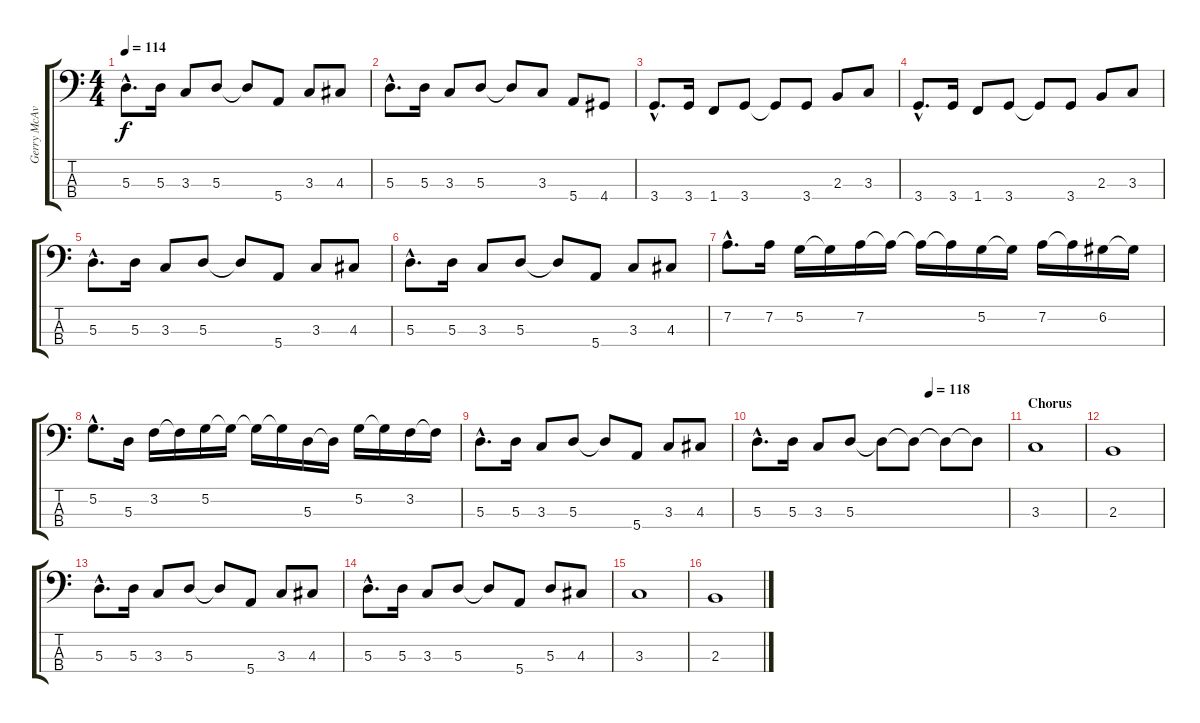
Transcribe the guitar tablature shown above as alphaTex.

\track ("Gerry McAvoy" "Gerry McAv") {instrument electricbasspick}
\staff {score tabs}
\tuning (G2 D2 A1 E1) {hide}
\ts (4 4)
\tempo 114
\clef f4
\ks c
5.3{hac}.8{d dy f} 5.3.16 3.3.8 5.3.8 5.3{t}.8 5.4.8 3.3.8 4.3.8 |
5.3{hac}.8{d} 5.3.16 3.3.8 5.3.8 5.3{t}.8 3.3.8 5.4.8 4.4.8 |
3.4{hac}.8{d} 3.4.16 1.4.8 3.4.8 3.4{t}.8 3.4.8 2.3.8 3.3.8 |
3.4{hac}.8{d} 3.4.16 1.4.8 3.4.8 3.4{t}.8 3.4.8 2.3.8 3.3.8 |
5.3{hac}.8{d} 5.3.16 3.3.8 5.3.8 5.3{t}.8 5.4.8 3.3.8 4.3.8 |
5.3{hac}.8{d} 5.3.16 3.3.8 5.3.8 5.3{t}.8 5.4.8 3.3.8 4.3.8 |
7.2{hac}.8{d} 7.2.16 5.2.16 5.2{t}.16 7.2.16 7.2{t}.16 7.2{t}.16 7.2{t}.16 5.2.16 5.2{t}.16 7.2.16 7.2{t}.16 6.2.16 6.2{t}.16 |
5.2{hac}.8{d} 5.3.16 3.2.16 3.2{t}.16 5.2.16 5.2{t}.16 5.2{t}.16 5.2{t}.16 5.3.16 5.3{t}.16 5.2.16 5.2{t}.16 3.2.16 3.2{t}.16 |
5.3{hac}.8{d} 5.3.16 3.3.8 5.3.8 5.3{t}.8 5.4.8 3.3.8 4.3.8 |
\tempo (118 0.6875)
5.3{hac}.8{d} 5.3.16 3.3.8 5.3.8 5.3{t}.8 5.3{t}.8 5.3{t}.8 5.3{t}.8 |
\section ("" "Chorus")
3.3.1 |
2.3.1 |
5.3{hac}.8{d} 5.3.16 3.3.8 5.3.8 5.3{t}.8 5.4.8 3.3.8 4.3.8 |
5.3{hac}.8{d} 5.3.16 3.3.8 5.3.8 5.3{t}.8 5.4.8 5.3.8 4.3.8 |
3.3.1 |
2.3.1
